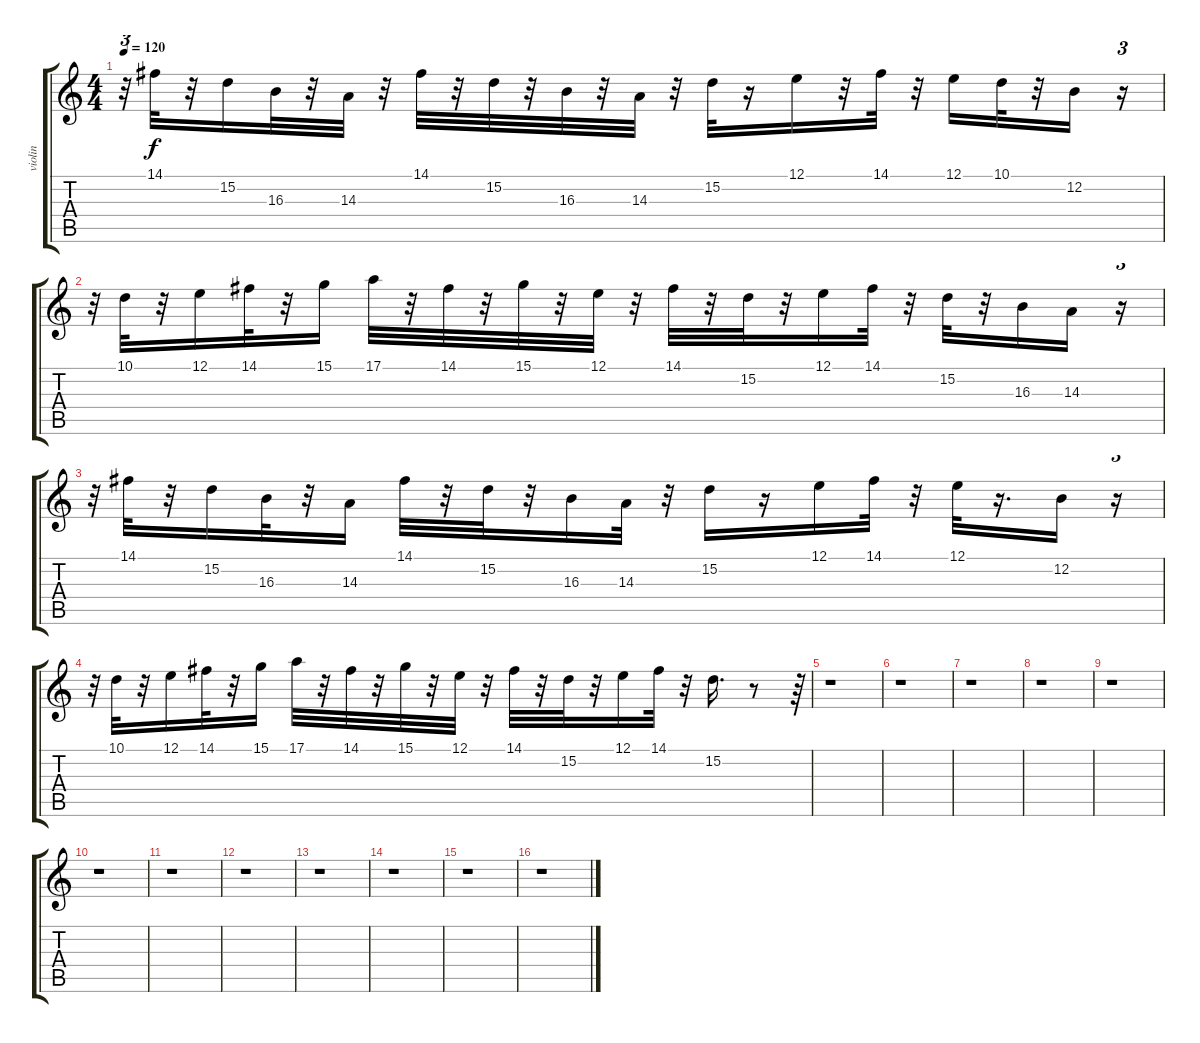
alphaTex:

\track ("violin" "violin") {instrument fiddle}
\staff {score tabs}
\tuning (E4 B3 G3 D3 A2 E2) {hide}
\ts (4 4)
\tempo 120
\clef g2
\ks c
r.32{tu (3 2) dy f} 14.1.32 r.32 15.2.16 16.3.32 r.32 14.3.32 r.32 14.1.32 r.32 15.2.32 r.32 16.3.32 r.32 14.3.32 r.32 15.2.32 r.16 12.1.16 r.32 14.1.32 r.32 12.1.16 10.1.32 r.32 12.2.16 r.16{tu (3 2)} |
r.32{tu (3 2)} 10.1.32 r.32 12.1.16 14.1.32 r.32 15.1.16 17.1.32 r.32 14.1.32 r.32 15.1.32 r.32 12.1.32 r.32 14.1.32 r.32 15.2.32 r.32 12.1.16 14.1.32 r.32 15.2.32 r.32 16.3.16 14.3.16 r.16{tu (3 2)} |
r.32{tu (3 2)} 14.1.32 r.32 15.2.16 16.3.32 r.32 14.3.16 14.1.32 r.32 15.2.32 r.32 16.3.16 14.3.32 r.32 15.2.16 r.16 12.1.16 14.1.32 r.32 12.1.32 r.16{d} 12.2.16 r.16{tu (3 2)} |
r.32{tu (3 2)} 10.1.32 r.32 12.1.16 14.1.32 r.32 15.1.16 17.1.32 r.32 14.1.32 r.32 15.1.32 r.32 12.1.32 r.32 14.1.32 r.32 15.2.32 r.32 12.1.16 14.1.32 r.32 15.2.16{d} r.8 r.64{tu (3 2)} |
r.1 |
r.1 |
r.1 |
r.1 |
r.1 |
r.1 |
r.1 |
r.1 |
r.1 |
r.1 |
r.1 |
r.1
